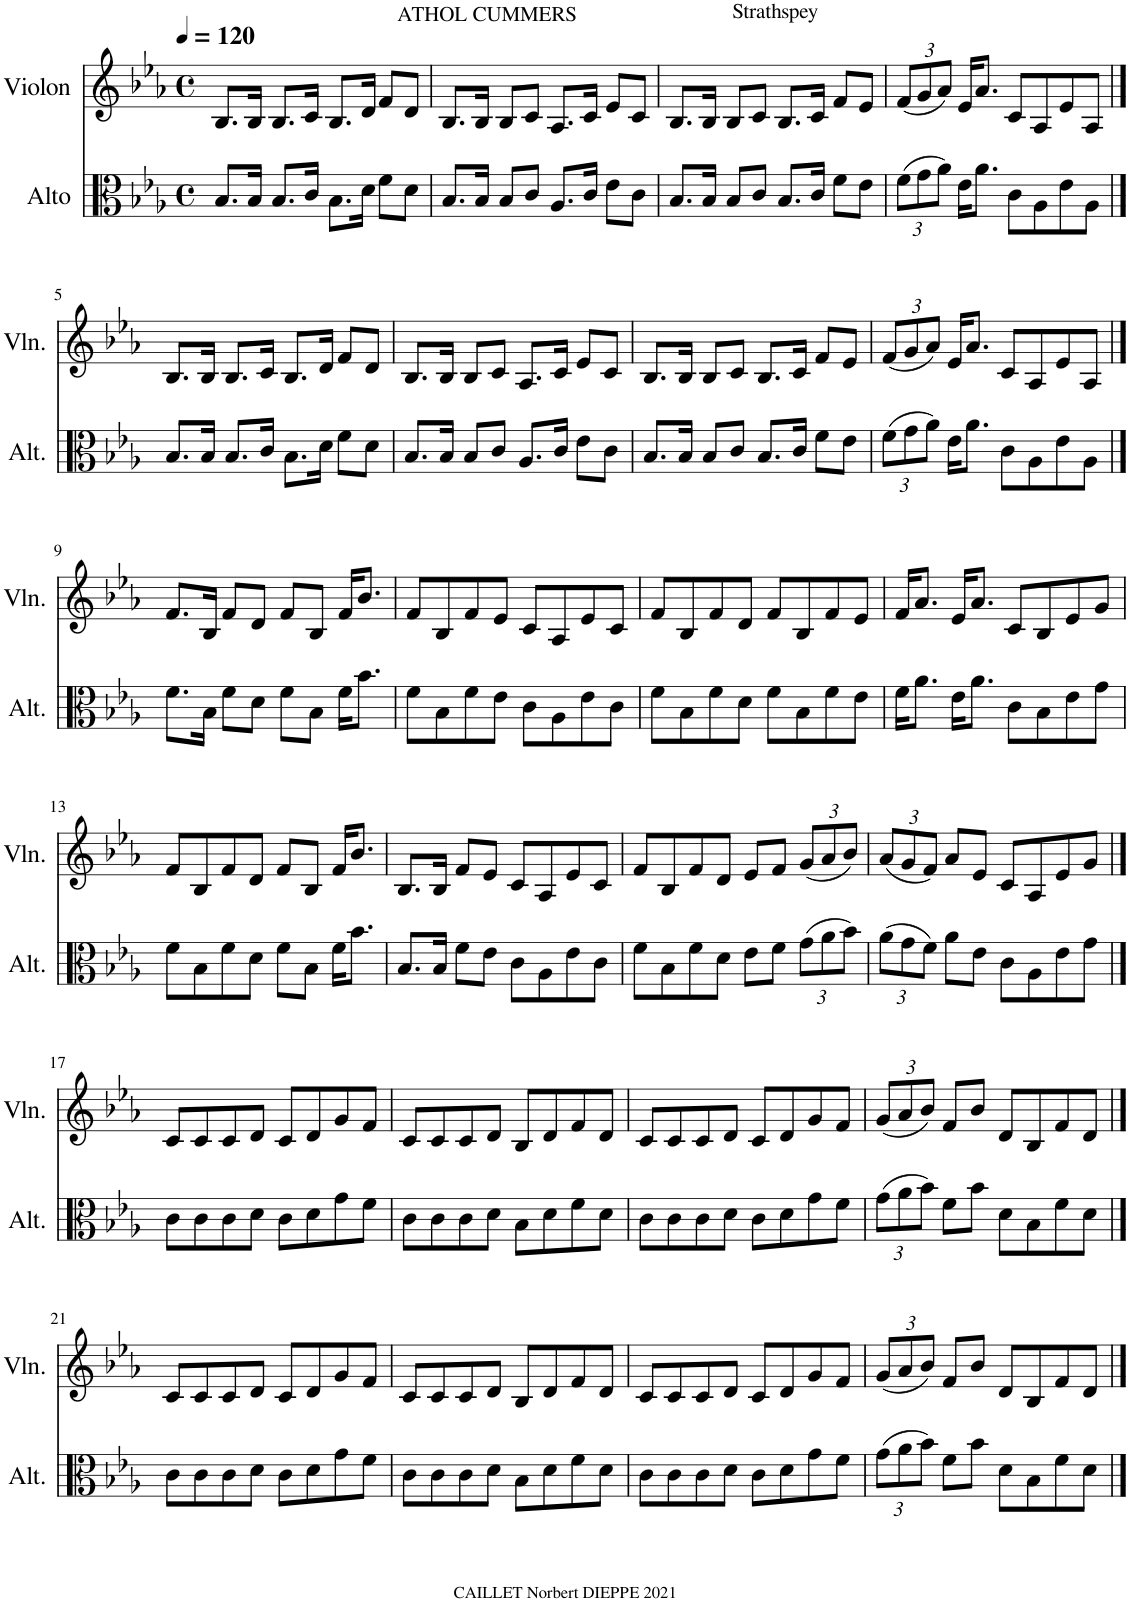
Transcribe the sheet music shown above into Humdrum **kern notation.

**kern	**kern
*part2	*part1
*staff2	*staff1
*I"Alto	*I"Violon
*I'Alt.	*I'Vln.
*clefC3	*clefG2
*k[b-e-a-]	*k[b-e-a-]
*M4/4	*M4/4
*met(c)	*met(c)
*MM120	*MM120
=1	=1
8.B-/L	8.B-/L
16B-/Jk	16B-/Jk
8.B-/L	8.B-/L
16c/Jk	16c/Jk
8.B-\L	8.B-/L
16d\Jk	16d/Jk
8f\L	8f/L
8d\J	8d/J
=2	=2
!	!LO:TX:a:t=ATHOL CUMMERS
8.B-/L	8.B-/L
16B-/Jk	16B-/Jk
8B-/L	8B-/L
8c/J	8c/J
8.A-/L	8.A-/L
16c/Jk	16c/Jk
8e-\L	8e-/L
8c\J	8c/J
=3	=3
8.B-/L	8.B-/L
16B-/Jk	16B-/Jk
8B-/L	8B-/L
8c/J	8c/J
!	!LO:TX:a:t=Strathspey
8.B-/L	8.B-/L
16c/Jk	16c/Jk
8f\L	8f/L
8e-\J	8e-/J
=4	=4
*Xbrackettup	*Xbrackettup
(12f\L	(12f/L
12g\	12g/
12a-\J)	12a-/J)
16e-\KL	16e-/KL
8.a-\J	8.a-/J
8c\L	8c/L
8A-\	8A-/
8e-\	8e-/
8A-\J	8A-/J
!!LO:LB:g=z
==5	==5
8.B-/L	8.B-/L
16B-/Jk	16B-/Jk
8.B-/L	8.B-/L
16c/Jk	16c/Jk
8.B-\L	8.B-/L
16d\Jk	16d/Jk
8f\L	8f/L
8d\J	8d/J
=6	=6
8.B-/L	8.B-/L
16B-/Jk	16B-/Jk
8B-/L	8B-/L
8c/J	8c/J
8.A-/L	8.A-/L
16c/Jk	16c/Jk
8e-\L	8e-/L
8c\J	8c/J
=7	=7
8.B-/L	8.B-/L
16B-/Jk	16B-/Jk
8B-/L	8B-/L
8c/J	8c/J
8.B-/L	8.B-/L
16c/Jk	16c/Jk
8f\L	8f/L
8e-\J	8e-/J
=8	=8
(12f\L	(12f/L
12g\	12g/
12a-\J)	12a-/J)
16e-\KL	16e-/KL
8.a-\J	8.a-/J
8c\L	8c/L
8A-\	8A-/
8e-\	8e-/
8A-\J	8A-/J
!!LO:LB:g=z
==9	==9
8.f\L	8.f/L
16B-\Jk	16B-/Jk
8f\L	8f/L
8d\J	8d/J
8f\L	8f/L
8B-\J	8B-/J
16f\KL	16f/KL
8.b-\J	8.b-/J
=10	=10
8f\L	8f/L
8B-\	8B-/
8f\	8f/
8e-\J	8e-/J
8c\L	8c/L
8A-\	8A-/
8e-\	8e-/
8c\J	8c/J
=11	=11
8f\L	8f/L
8B-\	8B-/
8f\	8f/
8d\J	8d/J
8f\L	8f/L
8B-\	8B-/
8f\	8f/
8e-\J	8e-/J
=12	=12
16f\KL	16f/KL
8.a-\J	8.a-/J
16e-\KL	16e-/KL
8.a-\J	8.a-/J
8c\L	8c/L
8B-\	8B-/
8e-\	8e-/
8g\J	8g/J
!!LO:LB:g=z
=13	=13
8f\L	8f/L
8B-\	8B-/
8f\	8f/
8d\J	8d/J
8f\L	8f/L
8B-\J	8B-/J
16f\KL	16f/KL
8.b-\J	8.b-/J
=14	=14
8.B-/L	8.B-/L
16B-/Jk	16B-/Jk
8f\L	8f/L
8e-\J	8e-/J
8c\L	8c/L
8A-\	8A-/
8e-\	8e-/
8c\J	8c/J
=15	=15
8f\L	8f/L
8B-\	8B-/
8f\	8f/
8d\J	8d/J
8e-\L	8e-/L
8f\J	8f/J
(12g\L	(12g/L
12a-\	12a-/
12b-\J)	12b-/J)
=16	=16
(12a-\L	(12a-/L
12g\	12g/
12f\J)	12f/J)
8a-\L	8a-/L
8e-\J	8e-/J
8c\L	8c/L
8A-\	8A-/
8e-\	8e-/
8g\J	8g/J
!!LO:LB:g=z
==17	==17
8c\L	8c/L
8c\	8c/
8c\	8c/
8d\J	8d/J
8c\L	8c/L
8d\	8d/
8g\	8g/
8f\J	8f/J
=18	=18
8c\L	8c/L
8c\	8c/
8c\	8c/
8d\J	8d/J
8B-\L	8B-/L
8d\	8d/
8f\	8f/
8d\J	8d/J
=19	=19
8c\L	8c/L
8c\	8c/
8c\	8c/
8d\J	8d/J
8c\L	8c/L
8d\	8d/
8g\	8g/
8f\J	8f/J
=20	=20
(12g\L	(12g/L
12a-\	12a-/
12b-\J)	12b-/J)
8f\L	8f/L
8b-\J	8b-/J
8d\L	8d/L
8B-\	8B-/
8f\	8f/
8d\J	8d/J
!!LO:LB:g=z
==21	==21
8c\L	8c/L
8c\	8c/
8c\	8c/
8d\J	8d/J
8c\L	8c/L
8d\	8d/
8g\	8g/
8f\J	8f/J
=22	=22
8c\L	8c/L
8c\	8c/
8c\	8c/
8d\J	8d/J
8B-\L	8B-/L
8d\	8d/
8f\	8f/
8d\J	8d/J
=23	=23
8c\L	8c/L
8c\	8c/
8c\	8c/
8d\J	8d/J
8c\L	8c/L
8d\	8d/
8g\	8g/
8f\J	8f/J
=24	=24
(12g\L	(12g/L
12a-\	12a-/
12b-\J)	12b-/J)
8f\L	8f/L
8b-\J	8b-/J
8d\L	8d/L
8B-\	8B-/
8f\	8f/
8d\J	8d/J
==	==
*-	*-
